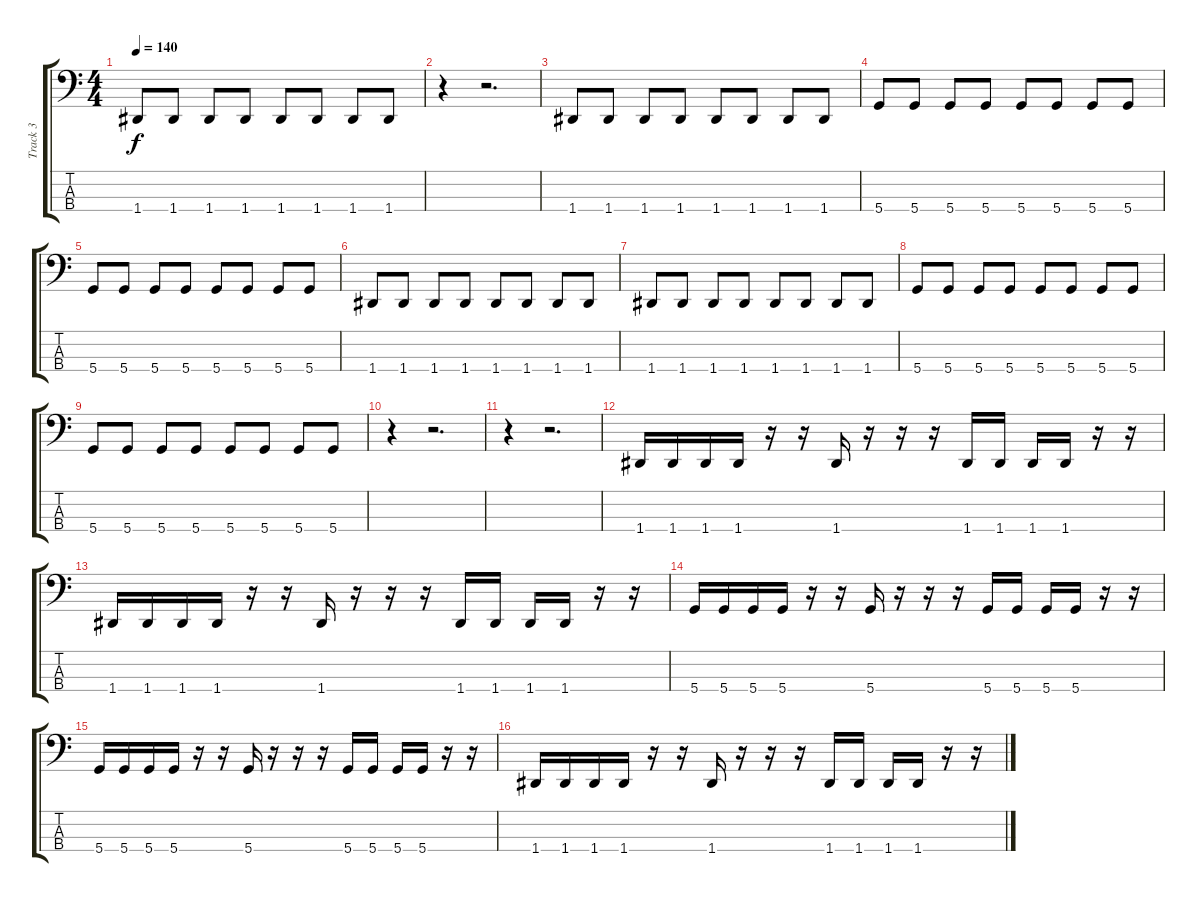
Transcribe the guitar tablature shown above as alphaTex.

\track ("Track 3" "Track 3") {instrument electricbasspick}
\staff {score tabs}
\tuning (F2 C2 G1 D1) {hide}
\ts (4 4)
\tempo 140
\clef f4
\ks c
1.4.8{dy f} 1.4.8 1.4.8 1.4.8 1.4.8 1.4.8 1.4.8 1.4.8 |
r.4 r.2{d} |
1.4.8 1.4.8 1.4.8 1.4.8 1.4.8 1.4.8 1.4.8 1.4.8 |
5.4.8 5.4.8 5.4.8 5.4.8 5.4.8 5.4.8 5.4.8 5.4.8 |
5.4.8 5.4.8 5.4.8 5.4.8 5.4.8 5.4.8 5.4.8 5.4.8 |
1.4.8 1.4.8 1.4.8 1.4.8 1.4.8 1.4.8 1.4.8 1.4.8 |
1.4.8 1.4.8 1.4.8 1.4.8 1.4.8 1.4.8 1.4.8 1.4.8 |
5.4.8 5.4.8 5.4.8 5.4.8 5.4.8 5.4.8 5.4.8 5.4.8 |
5.4.8 5.4.8 5.4.8 5.4.8 5.4.8 5.4.8 5.4.8 5.4.8 |
r.4 r.2{d} |
r.4 r.2{d} |
1.4.16 1.4.16 1.4.16 1.4.16 r.16 r.16 1.4.16 r.16 r.16 r.16 1.4.16 1.4.16 1.4.16 1.4.16 r.16 r.16 |
1.4.16 1.4.16 1.4.16 1.4.16 r.16 r.16 1.4.16 r.16 r.16 r.16 1.4.16 1.4.16 1.4.16 1.4.16 r.16 r.16 |
5.4.16 5.4.16 5.4.16 5.4.16 r.16 r.16 5.4.16 r.16 r.16 r.16 5.4.16 5.4.16 5.4.16 5.4.16 r.16 r.16 |
5.4.16 5.4.16 5.4.16 5.4.16 r.16 r.16 5.4.16 r.16 r.16 r.16 5.4.16 5.4.16 5.4.16 5.4.16 r.16 r.16 |
1.4.16 1.4.16 1.4.16 1.4.16 r.16 r.16 1.4.16 r.16 r.16 r.16 1.4.16 1.4.16 1.4.16 1.4.16 r.16 r.16
